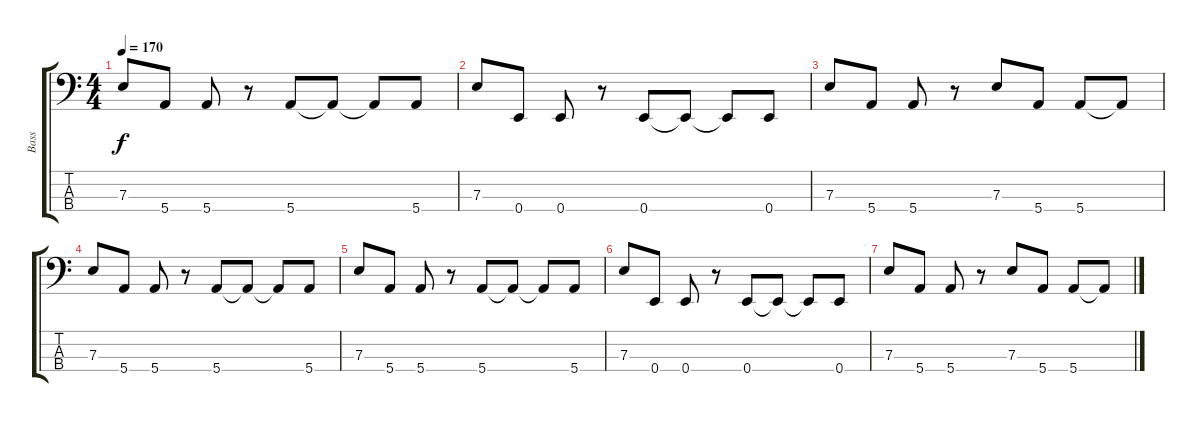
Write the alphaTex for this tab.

\track ("Bass" "Bass") {instrument electricbassfinger}
\staff {score tabs}
\tuning (G2 D2 A1 E1) {hide}
\ts (4 4)
\tempo 170
\clef f4
\ks c
7.3.8{dy f} 5.4.8 5.4.8 r.8 5.4.8 5.4{t}.8 5.4{t}.8 5.4.8 |
7.3.8 0.4.8 0.4.8 r.8 0.4.8 0.4{t}.8 0.4{t}.8 0.4.8 |
7.3.8 5.4.8 5.4.8 r.8 7.3.8 5.4.8 5.4.8 5.4{t}.8 |
7.3.8 5.4.8 5.4.8 r.8 5.4.8 5.4{t}.8 5.4{t}.8 5.4.8 |
7.3.8 5.4.8 5.4.8 r.8 5.4.8 5.4{t}.8 5.4{t}.8 5.4.8 |
7.3.8 0.4.8 0.4.8 r.8 0.4.8 0.4{t}.8 0.4{t}.8 0.4.8 |
7.3.8 5.4.8 5.4.8 r.8 7.3.8 5.4.8 5.4.8 5.4{t}.8
